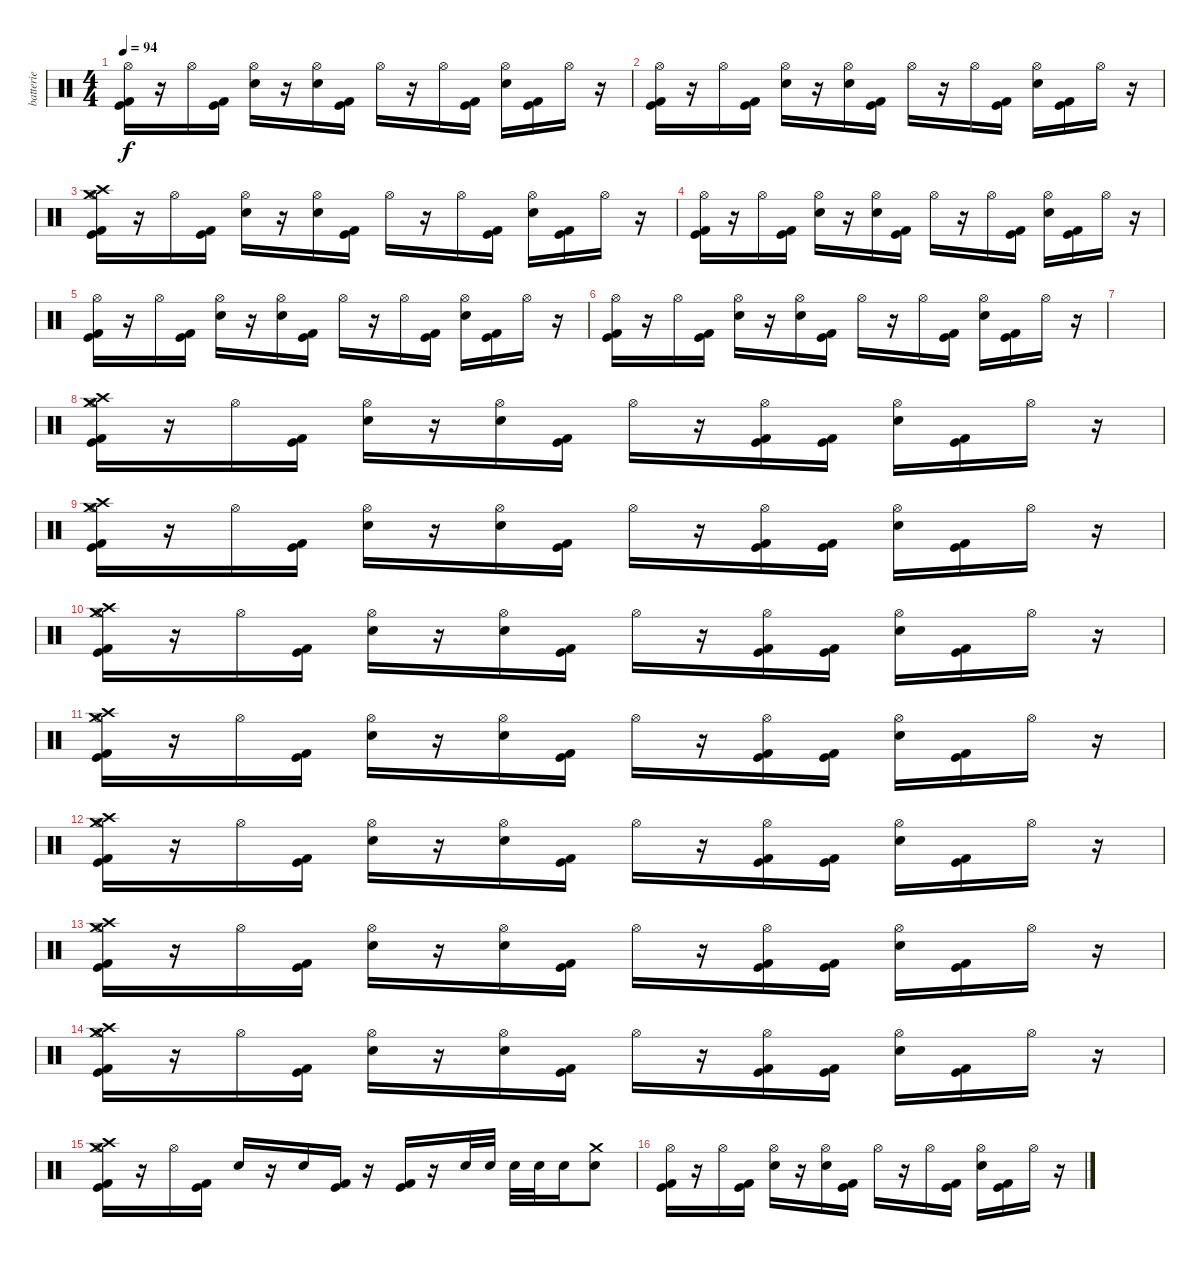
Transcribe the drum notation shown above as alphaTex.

\track ("batterie" "batterie") {instrument percussion}
\staff {score}
\articulation defaults
\ts (4 4)
\tempo 94
\clef neutral
\ks c
("Hi-Hat (open)" "Kick (hit)" "Kick (hit) 2").16{dy f} r.16 "Hi-Hat (open)".16 ("Kick (hit)" "Kick (hit) 2").16 ("Hi-Hat (open)" "Electric Snare (hit)").16 r.16 ("Hi-Hat (open)" "Electric Snare (hit)").16 ("Kick (hit)" "Kick (hit) 2").16 "Hi-Hat (open)".16 r.16 "Hi-Hat (open)".16 ("Kick (hit)" "Kick (hit) 2").16 ("Hi-Hat (open)" "Electric Snare (hit)").16 ("Kick (hit)" "Kick (hit) 2").16 "Hi-Hat (open)".16 r.16 |
("Hi-Hat (open)" "Kick (hit)" "Kick (hit) 2").16 r.16 "Hi-Hat (open)".16 ("Kick (hit)" "Kick (hit) 2").16 ("Hi-Hat (open)" "Electric Snare (hit)").16 r.16 ("Hi-Hat (open)" "Electric Snare (hit)").16 ("Kick (hit)" "Kick (hit) 2").16 "Hi-Hat (open)".16 r.16 "Hi-Hat (open)".16 ("Kick (hit)" "Kick (hit) 2").16 ("Hi-Hat (open)" "Electric Snare (hit)").16 ("Kick (hit)" "Kick (hit) 2").16 "Hi-Hat (open)".16 r.16 |
("Hi-Hat (open)" "Crash medium (hit)" "Crash high (hit)" "Kick (hit)" "Kick (hit) 2").16 r.16 "Hi-Hat (open)".16 ("Kick (hit)" "Kick (hit) 2").16 ("Hi-Hat (open)" "Electric Snare (hit)").16 r.16 ("Hi-Hat (open)" "Electric Snare (hit)").16 ("Kick (hit)" "Kick (hit) 2").16 "Hi-Hat (open)".16 r.16 "Hi-Hat (open)".16 ("Kick (hit)" "Kick (hit) 2").16 ("Hi-Hat (open)" "Electric Snare (hit)").16 ("Kick (hit)" "Kick (hit) 2").16 "Hi-Hat (open)".16 r.16 |
("Hi-Hat (open)" "Kick (hit)" "Kick (hit) 2").16 r.16 "Hi-Hat (open)".16 ("Kick (hit)" "Kick (hit) 2").16 ("Hi-Hat (open)" "Electric Snare (hit)").16 r.16 ("Hi-Hat (open)" "Electric Snare (hit)").16 ("Kick (hit)" "Kick (hit) 2").16 "Hi-Hat (open)".16 r.16 "Hi-Hat (open)".16 ("Kick (hit)" "Kick (hit) 2").16 ("Hi-Hat (open)" "Electric Snare (hit)").16 ("Kick (hit)" "Kick (hit) 2").16 "Hi-Hat (open)".16 r.16 |
("Hi-Hat (open)" "Kick (hit)" "Kick (hit) 2").16 r.16 "Hi-Hat (open)".16 ("Kick (hit)" "Kick (hit) 2").16 ("Hi-Hat (open)" "Electric Snare (hit)").16 r.16 ("Hi-Hat (open)" "Electric Snare (hit)").16 ("Kick (hit)" "Kick (hit) 2").16 "Hi-Hat (open)".16 r.16 "Hi-Hat (open)".16 ("Kick (hit)" "Kick (hit) 2").16 ("Hi-Hat (open)" "Electric Snare (hit)").16 ("Kick (hit)" "Kick (hit) 2").16 "Hi-Hat (open)".16 r.16 |
("Hi-Hat (open)" "Kick (hit)" "Kick (hit) 2").16 r.16 "Hi-Hat (open)".16 ("Kick (hit)" "Kick (hit) 2").16 ("Hi-Hat (open)" "Electric Snare (hit)").16 r.16 ("Hi-Hat (open)" "Electric Snare (hit)").16 ("Kick (hit)" "Kick (hit) 2").16 "Hi-Hat (open)".16 r.16 "Hi-Hat (open)".16 ("Kick (hit)" "Kick (hit) 2").16 ("Hi-Hat (open)" "Electric Snare (hit)").16 ("Kick (hit)" "Kick (hit) 2").16 "Hi-Hat (open)".16 r.16 |
|
("Hi-Hat (open)" "Crash medium (hit)" "Crash high (hit)" "Kick (hit)" "Kick (hit) 2").16 r.16 "Hi-Hat (open)".16 ("Kick (hit)" "Kick (hit) 2").16 ("Hi-Hat (open)" "Electric Snare (hit)").16 r.16 ("Hi-Hat (open)" "Electric Snare (hit)").16 ("Kick (hit)" "Kick (hit) 2").16 "Hi-Hat (open)".16 r.16 ("Hi-Hat (open)" "Kick (hit)" "Kick (hit) 2").16 ("Kick (hit)" "Kick (hit) 2").16 ("Hi-Hat (open)" "Electric Snare (hit)").16 ("Kick (hit)" "Kick (hit) 2").16 "Hi-Hat (open)".16 r.16 |
("Hi-Hat (open)" "Crash medium (hit)" "Crash high (hit)" "Kick (hit)" "Kick (hit) 2").16 r.16 "Hi-Hat (open)".16 ("Kick (hit)" "Kick (hit) 2").16 ("Hi-Hat (open)" "Electric Snare (hit)").16 r.16 ("Hi-Hat (open)" "Electric Snare (hit)").16 ("Kick (hit)" "Kick (hit) 2").16 "Hi-Hat (open)".16 r.16 ("Hi-Hat (open)" "Kick (hit)" "Kick (hit) 2").16 ("Kick (hit)" "Kick (hit) 2").16 ("Hi-Hat (open)" "Electric Snare (hit)").16 ("Kick (hit)" "Kick (hit) 2").16 "Hi-Hat (open)".16 r.16 |
("Hi-Hat (open)" "Crash medium (hit)" "Crash high (hit)" "Kick (hit)" "Kick (hit) 2").16 r.16 "Hi-Hat (open)".16 ("Kick (hit)" "Kick (hit) 2").16 ("Hi-Hat (open)" "Electric Snare (hit)").16 r.16 ("Hi-Hat (open)" "Electric Snare (hit)").16 ("Kick (hit)" "Kick (hit) 2").16 "Hi-Hat (open)".16 r.16 ("Hi-Hat (open)" "Kick (hit)" "Kick (hit) 2").16 ("Kick (hit)" "Kick (hit) 2").16 ("Hi-Hat (open)" "Electric Snare (hit)").16 ("Kick (hit)" "Kick (hit) 2").16 "Hi-Hat (open)".16 r.16 |
("Hi-Hat (open)" "Crash medium (hit)" "Crash high (hit)" "Kick (hit)" "Kick (hit) 2").16 r.16 "Hi-Hat (open)".16 ("Kick (hit)" "Kick (hit) 2").16 ("Hi-Hat (open)" "Electric Snare (hit)").16 r.16 ("Hi-Hat (open)" "Electric Snare (hit)").16 ("Kick (hit)" "Kick (hit) 2").16 "Hi-Hat (open)".16 r.16 ("Hi-Hat (open)" "Kick (hit)" "Kick (hit) 2").16 ("Kick (hit)" "Kick (hit) 2").16 ("Hi-Hat (open)" "Electric Snare (hit)").16 ("Kick (hit)" "Kick (hit) 2").16 "Hi-Hat (open)".16 r.16 |
("Hi-Hat (open)" "Crash medium (hit)" "Crash high (hit)" "Kick (hit)" "Kick (hit) 2").16 r.16 "Hi-Hat (open)".16 ("Kick (hit)" "Kick (hit) 2").16 ("Hi-Hat (open)" "Electric Snare (hit)").16 r.16 ("Hi-Hat (open)" "Electric Snare (hit)").16 ("Kick (hit)" "Kick (hit) 2").16 "Hi-Hat (open)".16 r.16 ("Hi-Hat (open)" "Kick (hit)" "Kick (hit) 2").16 ("Kick (hit)" "Kick (hit) 2").16 ("Hi-Hat (open)" "Electric Snare (hit)").16 ("Kick (hit)" "Kick (hit) 2").16 "Hi-Hat (open)".16 r.16 |
("Hi-Hat (open)" "Crash medium (hit)" "Crash high (hit)" "Kick (hit)" "Kick (hit) 2").16 r.16 "Hi-Hat (open)".16 ("Kick (hit)" "Kick (hit) 2").16 ("Hi-Hat (open)" "Electric Snare (hit)").16 r.16 ("Hi-Hat (open)" "Electric Snare (hit)").16 ("Kick (hit)" "Kick (hit) 2").16 "Hi-Hat (open)".16 r.16 ("Hi-Hat (open)" "Kick (hit)" "Kick (hit) 2").16 ("Kick (hit)" "Kick (hit) 2").16 ("Hi-Hat (open)" "Electric Snare (hit)").16 ("Kick (hit)" "Kick (hit) 2").16 "Hi-Hat (open)".16 r.16 |
("Hi-Hat (open)" "Crash medium (hit)" "Crash high (hit)" "Kick (hit)" "Kick (hit) 2").16 r.16 "Hi-Hat (open)".16 ("Kick (hit)" "Kick (hit) 2").16 ("Hi-Hat (open)" "Electric Snare (hit)").16 r.16 ("Hi-Hat (open)" "Electric Snare (hit)").16 ("Kick (hit)" "Kick (hit) 2").16 "Hi-Hat (open)".16 r.16 ("Hi-Hat (open)" "Kick (hit)" "Kick (hit) 2").16 ("Kick (hit)" "Kick (hit) 2").16 ("Hi-Hat (open)" "Electric Snare (hit)").16 ("Kick (hit)" "Kick (hit) 2").16 "Hi-Hat (open)".16 r.16 |
("Hi-Hat (open)" "Crash medium (hit)" "Crash high (hit)" "Kick (hit)" "Kick (hit) 2").16 r.16 "Hi-Hat (open)".16 ("Kick (hit)" "Kick (hit) 2").16 "Electric Snare (hit)".16 r.16 "Electric Snare (hit)".16 ("Kick (hit)" "Kick (hit) 2").16 r.16 ("Kick (hit)" "Kick (hit) 2").16 r.16 "Electric Snare (hit)".32 "Electric Snare (hit)".32 "Electric Snare (hit)".32 "Electric Snare (hit)".32 "Electric Snare (hit)".16 ("Crash medium (hit)" "Electric Snare (hit)").8 |
("Hi-Hat (open)" "Kick (hit)" "Kick (hit) 2").16 r.16 "Hi-Hat (open)".16 ("Kick (hit)" "Kick (hit) 2").16 ("Hi-Hat (open)" "Electric Snare (hit)").16 r.16 ("Hi-Hat (open)" "Electric Snare (hit)").16 ("Kick (hit)" "Kick (hit) 2").16 "Hi-Hat (open)".16 r.16 "Hi-Hat (open)".16 ("Kick (hit)" "Kick (hit) 2").16 ("Hi-Hat (open)" "Electric Snare (hit)").16 ("Kick (hit)" "Kick (hit) 2").16 "Hi-Hat (open)".16 r.16
